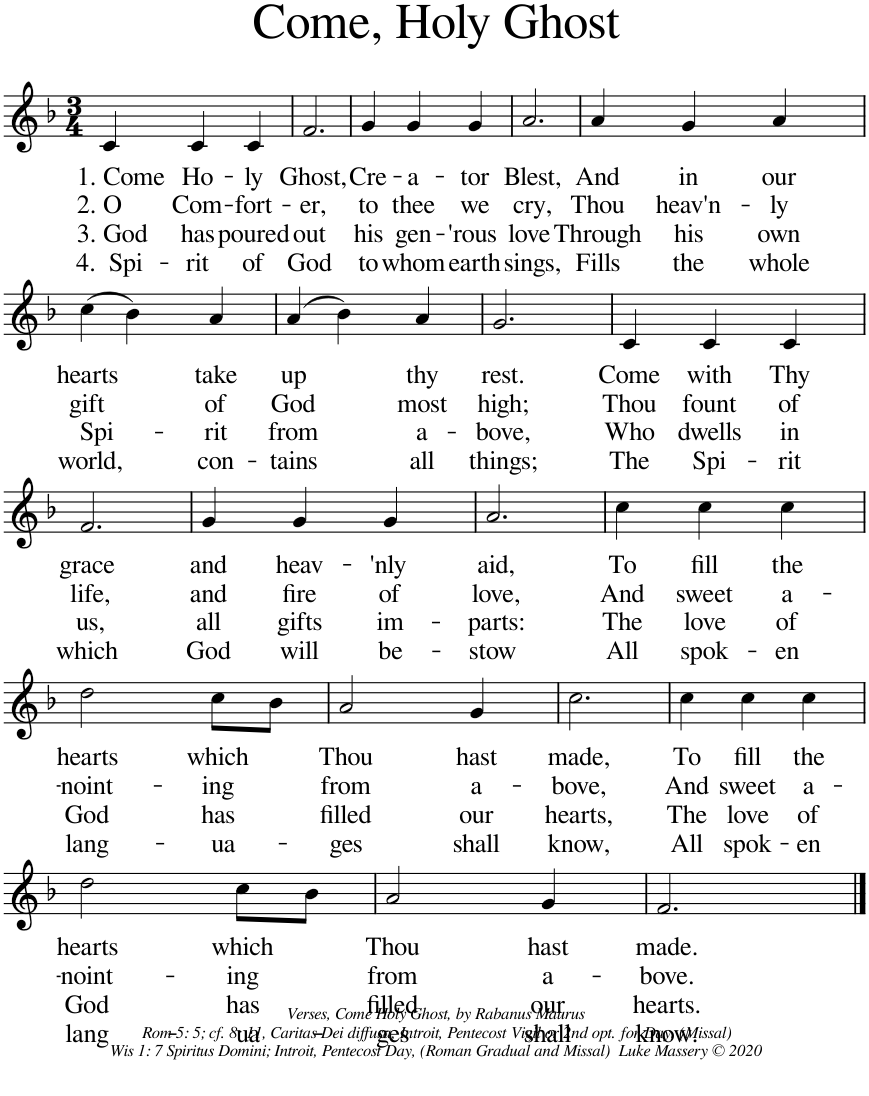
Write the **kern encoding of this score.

**kern	**text	**text	**text	**text
*part1	*part1	*part1	*part1	*part1
*staff1	*staff1	*staff1	*staff1	*staff1
*I"Piano	*	*	*	*
*I'Pno.	*	*	*	*
*clefG2	*	*	*	*
*k[b-]	*	*	*	*
*M3/4	*	*	*	*
=1	=1	=1	=1	=1
!	!LO:LY:b	!LO:LY:b	!LO:LY:b	!LO:LY:b
4c/	1. Come	2. O	3. God	4. Spi-
!	!LO:LY:b	!LO:LY:b	!LO:LY:b	!LO:LY:b
4c/	Ho-	Com-	has	-rit
!	!LO:LY:b	!LO:LY:b	!LO:LY:b	!LO:LY:b
4c/	-ly	-fort-	poured	of
=2	=2	=2	=2	=2
!	!LO:LY:b	!LO:LY:b	!LO:LY:b	!LO:LY:b
2.f/	Ghost,	-er,	out	God
=3	=3	=3	=3	=3
!	!LO:LY:b	!LO:LY:b	!LO:LY:b	!LO:LY:b
4g/	Cre-	to	his	to
!	!LO:LY:b	!LO:LY:b	!LO:LY:b	!LO:LY:b
4g/	-a-	thee	gen-	whom
!	!LO:LY:b	!LO:LY:b	!LO:LY:b	!LO:LY:b
4g/	-tor	we	-'rous	earth
=4	=4	=4	=4	=4
!	!LO:LY:b	!LO:LY:b	!LO:LY:b	!LO:LY:b
2.a/	Blest,	cry,	love	sings,
=5	=5	=5	=5	=5
!	!LO:LY:b	!LO:LY:b	!LO:LY:b	!LO:LY:b
4a/	And	Thou	Through	Fills
!	!LO:LY:b	!LO:LY:b	!LO:LY:b	!LO:LY:b
4g/	in	heav'n-	his	the
!	!LO:LY:b	!LO:LY:b	!LO:LY:b	!LO:LY:b
4a/	our	-ly	own	whole
!!LO:LB:g=z
=6	=6	=6	=6	=6
!	!LO:LY:b	!LO:LY:b	!LO:LY:b	!LO:LY:b
(4cc\	hearts	gift	Spi-	world,
4b-\)	.	.	.	.
!	!LO:LY:b	!LO:LY:b	!LO:LY:b	!LO:LY:b
4a/	take	-of	-rit	con-
=7	=7	=7	=7	=7
!	!LO:LY:b	!LO:LY:b	!LO:LY:b	!LO:LY:b
(4a/	up	God	from	-tains
4b-\)	.	.	.	.
!	!LO:LY:b	!LO:LY:b	!LO:LY:b	!LO:LY:b
4a/	thy	most	a-	all
=8	=8	=8	=8	=8
!	!LO:LY:b	!LO:LY:b	!LO:LY:b	!LO:LY:b
2.g/	rest.	high;	-bove,	things;
=9	=9	=9	=9	=9
!	!LO:LY:b	!LO:LY:b	!LO:LY:b	!LO:LY:b
4c/	Come	Thou	Who	The
!	!LO:LY:b	!LO:LY:b	!LO:LY:b	!LO:LY:b
4c/	with	fount	dwells	Spi-
!	!LO:LY:b	!LO:LY:b	!LO:LY:b	!LO:LY:b
4c/	Thy	of	in	-rit
!!LO:LB:g=z
=10	=10	=10	=10	=10
!	!LO:LY:b	!LO:LY:b	!LO:LY:b	!LO:LY:b
2.f/	grace	life,	us,	which
=11	=11	=11	=11	=11
!	!LO:LY:b	!LO:LY:b	!LO:LY:b	!LO:LY:b
4g/	and	and	all	God
!	!LO:LY:b	!LO:LY:b	!LO:LY:b	!LO:LY:b
4g/	heav-	fire	gifts	will
!	!LO:LY:b	!LO:LY:b	!LO:LY:b	!LO:LY:b
4g/	-'nly	of	im-	be-
=12	=12	=12	=12	=12
!	!LO:LY:b	!LO:LY:b	!LO:LY:b	!LO:LY:b
2.a/	aid,	love,	-parts:	-stow
=13	=13	=13	=13	=13
!	!LO:LY:b	!LO:LY:b	!LO:LY:b	!LO:LY:b
4cc\	To	And	The	All
!	!LO:LY:b	!LO:LY:b	!LO:LY:b	!LO:LY:b
4cc\	fill	sweet	love	spok-
!	!LO:LY:b	!LO:LY:b	!LO:LY:b	!LO:LY:b
4cc\	the	a-	of	-en
!!LO:LB:g=z
=14	=14	=14	=14	=14
!	!LO:LY:b	!LO:LY:b	!LO:LY:b	!LO:LY:b
2dd\	hearts	-noint-	God	lang-
!	!LO:LY:b	!LO:LY:b	!LO:LY:b	!LO:LY:b
8cc\L	which	-ing	has	-ua-
8b-\J	.	.	.	.
=15	=15	=15	=15	=15
!	!LO:LY:b	!LO:LY:b	!LO:LY:b	!LO:LY:b
2a/	Thou	from	filled	-ges
!	!LO:LY:b	!LO:LY:b	!LO:LY:b	!LO:LY:b
4g/	hast	a-	our	shall
=16	=16	=16	=16	=16
!	!LO:LY:b	!LO:LY:b	!LO:LY:b	!LO:LY:b
2.cc\	made,	-bove,	hearts,	know,
=17	=17	=17	=17	=17
!	!LO:LY:b	!LO:LY:b	!LO:LY:b	!LO:LY:b
4cc\	To	And	The	All
!	!LO:LY:b	!LO:LY:b	!LO:LY:b	!LO:LY:b
4cc\	fill	sweet	love	spok-
!	!LO:LY:b	!LO:LY:b	!LO:LY:b	!LO:LY:b
4cc\	the	a-	of	-en
!!LO:LB:g=z
=18	=18	=18	=18	=18
!	!LO:LY:b	!LO:LY:b	!LO:LY:b	!LO:LY:b
2dd\	hearts	-noint-	God	lang-
!	!LO:LY:b	!LO:LY:b	!LO:LY:b	!LO:LY:b
8cc\L	which	-ing	has	-ua-
8b-\J	.	.	.	.
=19	=19	=19	=19	=19
!	!LO:LY:b	!LO:LY:b	!LO:LY:b	!LO:LY:b
2a/	Thou	from	filled	-ges
!	!LO:LY:b	!LO:LY:b	!LO:LY:b	!LO:LY:b
4g/	hast	a-	our	shall
=20	=20	=20	=20	=20
!	!LO:LY:b	!LO:LY:b	!LO:LY:b	!LO:LY:b
2.f/	made.	-bove.	hearts.	know.
==	==	==	==	==
*-	*-	*-	*-	*-
